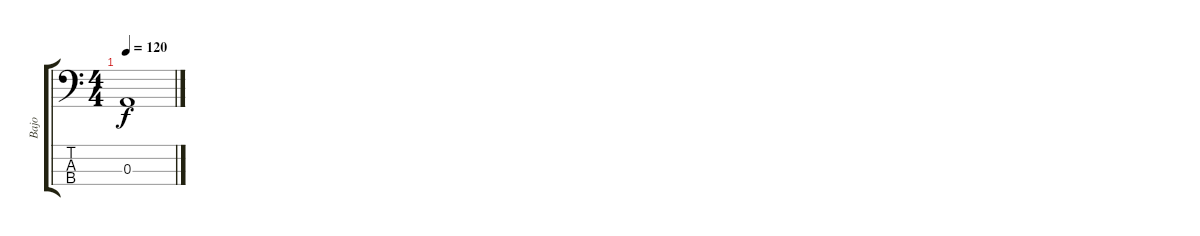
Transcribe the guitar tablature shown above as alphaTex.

\track ("Bajo" "Bajo") {instrument electricbassfinger}
\staff {score tabs}
\tuning (G2 D2 A1 E1) {hide}
\ts (4 4)
\tempo 120
\clef f4
\ks c
0.3.1{dy f}
